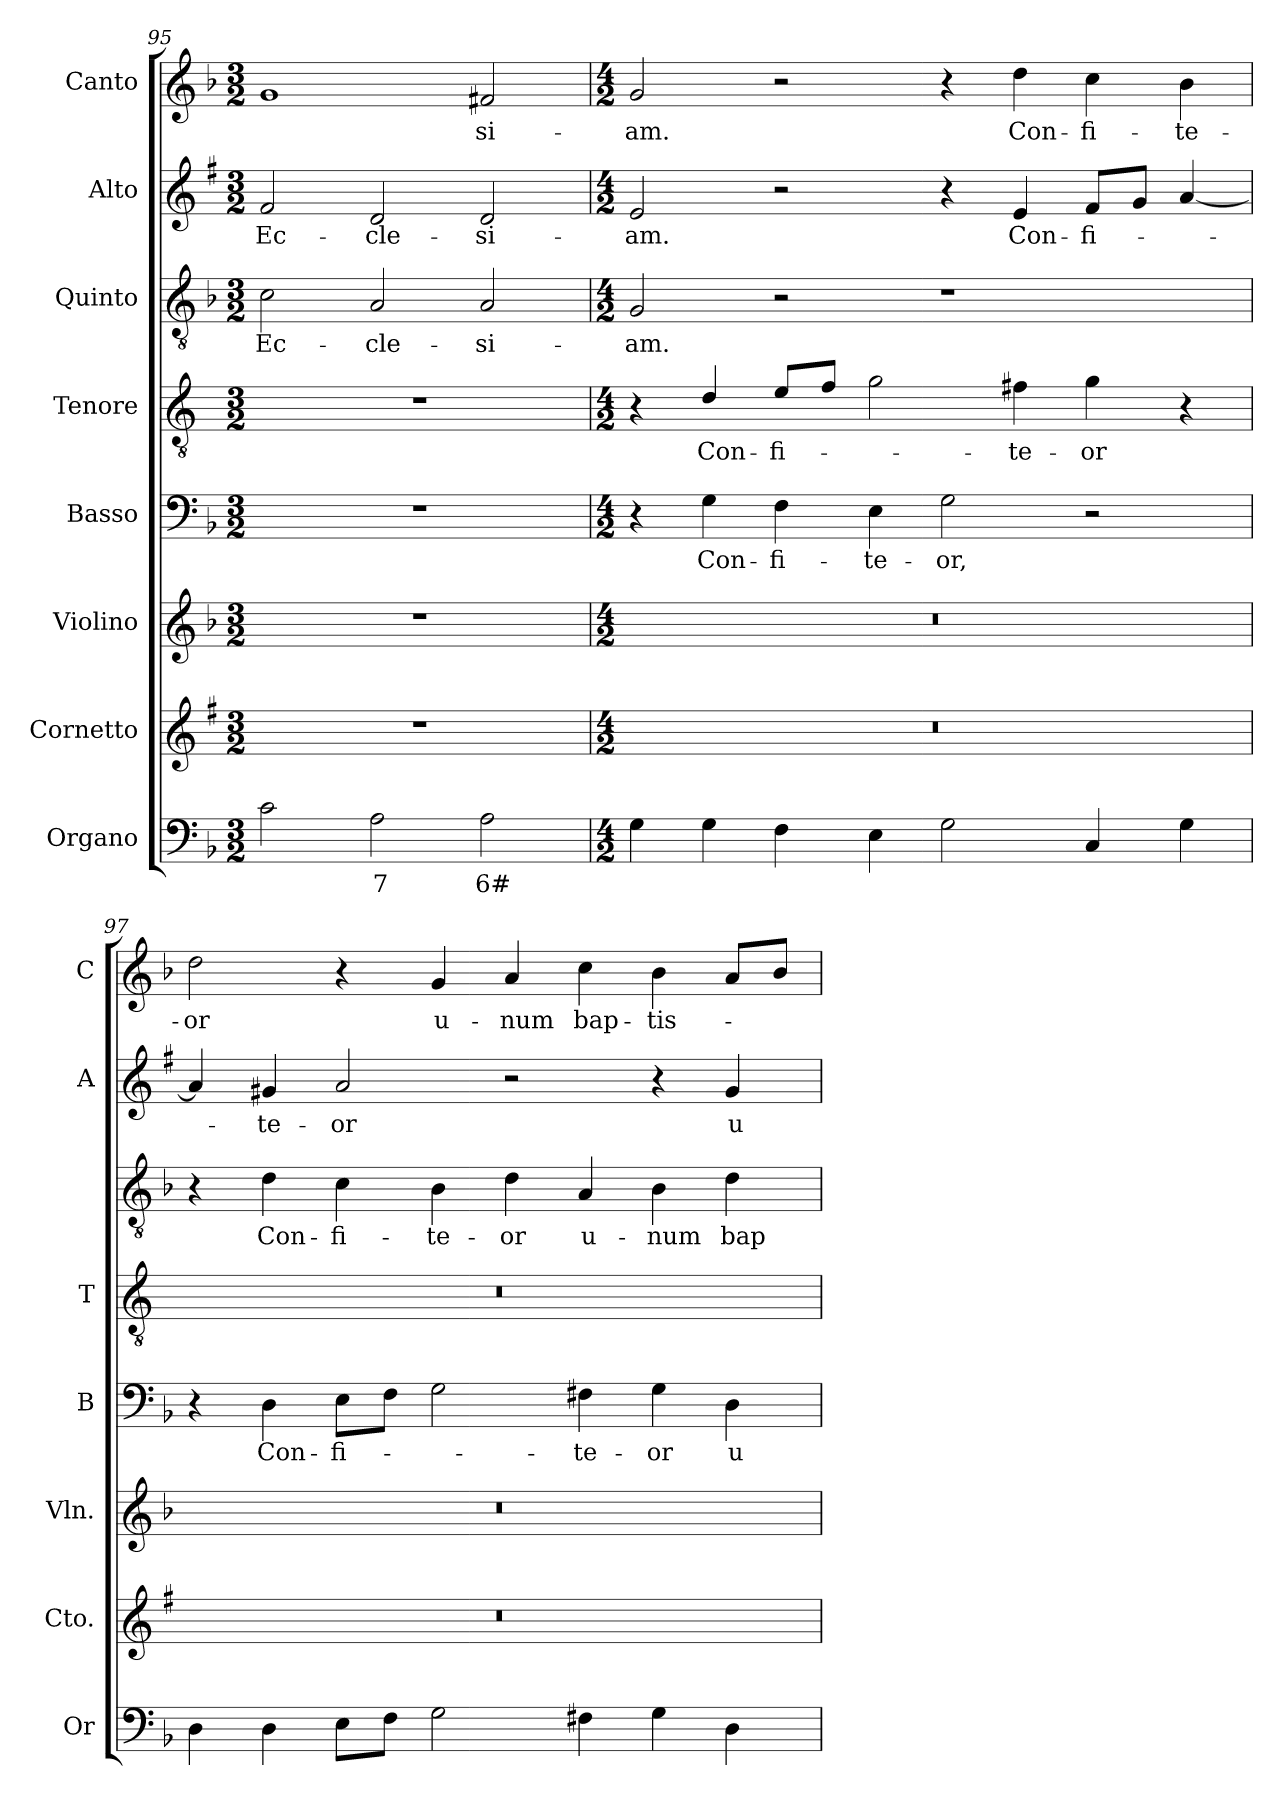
**kern	**text	**kern	**kern	**kern	**text	**kern	**text	**kern	**text	**kern	**text	**kern	**text
*part8	*part8	*part7	*part6	*part5	*part5	*part4	*part4	*part3	*part3	*part2	*part2	*part1	*part1
*staff8	*staff8	*staff7	*staff6	*staff5	*staff5	*staff4	*staff4	*staff3	*staff3	*staff2	*staff2	*staff1	*staff1
*I"Organo	*	*I"Cornetto	*I"Violino	*I"Basso	*	*I"Tenore	*	*I"Quinto	*	*I"Alto	*	*I"Canto	*
*I'Or	*	*I'Cto.	*I'Vln.	*I'B	*	*I'T	*	*	*	*I'A	*	*I'C	*
*clefF4	*	*clefG2	*clefG2	*clefF4	*	*clefGv2	*	*clefGv2	*	*clefG2	*	*clefG2	*
*	*	*ITrd1c2	*	*	*	*ITrd4c7	*	*	*	*ITrd1c2	*	*	*
*k[b-]	*	*k[b-]	*k[b-]	*k[b-]	*	*k[b-]	*	*k[b-]	*	*k[b-]	*	*k[b-]	*
*F:	*	*F:	*F:	*F:	*	*F:	*	*F:	*	*F:	*	*F:	*
*M3/2	*	*M3/2	*M3/2	*M3/2	*	*M3/2	*	*M3/2	*	*M3/2	*	*M3/2	*
=95	=95	=95	=95	=95	=95	=95	=95	=95	=95	=95	=95	=95	=95
!	!	!	!	!	!	!	!	!	!LO:LY:b	!	!LO:LY:b	!	!
2c\	.	1.r	1.r	1.r	.	1.r	.	2c\	Ec-	2e/	Ec-	1g	.
!	!LO:LY:b	!	!	!	!	!	!	!	!LO:LY:b	!	!LO:LY:b	!	!
2A\	7	.	.	.	.	.	.	2A/	-cle-	2c/	-cle-	.	.
!	!LO:LY:b	!	!	!	!	!	!	!	!LO:LY:b	!	!LO:LY:b	!	!LO:LY:b
2A\	6#	.	.	.	.	.	.	2A/	-si-	2c/	-si-	2f#X/	-si-
=96	=96	=96	=96	=96	=96	=96	=96	=96	=96	=96	=96	=96	=96
*M4/2	*	*M4/2	*M4/2	*M4/2	*	*M4/2	*	*M4/2	*	*M4/2	*	*M4/2	*
!	!	!	!	!	!	!	!	!	!LO:LY:b	!	!LO:LY:b	!	!LO:LY:b
4G\	.	0r	0r	4r	.	4r	.	2G/	-am.	2d/	-am.	2g/	-am.
!	!	!	!	!	!LO:LY:b	!	!LO:LY:b	!	!	!	!	!	!
4G\	.	.	.	4G\	Con-	4G/	Con-	.	.	.	.	.	.
!	!	!	!	!	!LO:LY:b	!	!LO:LY:b	!	!	!	!	!	!
4F\	.	.	.	4F\	-fi-	8A/L	-fi-	2r	.	2r	.	2r	.
.	.	.	.	.	.	8B-/J	.	.	.	.	.	.	.
!	!	!	!	!	!LO:LY:b	!	!	!	!	!	!	!	!
4E\	.	.	.	4E\	-te-	2c\	.	.	.	.	.	.	.
!	!	!	!	!	!LO:LY:b	!	!	!	!	!	!	!	!
2G\	.	.	.	2G\	-or,	.	.	1r	.	4r	.	4r	.
!	!	!	!	!	!	!	!LO:LY:b	!	!	!	!LO:LY:b	!	!LO:LY:b
.	.	.	.	.	.	4Bn\	-te-	.	.	4d/	Con-	4dd\	Con-
!	!	!	!	!	!	!	!LO:LY:b	!	!	!	!LO:LY:b	!	!LO:LY:b
4C/	.	.	.	2r	.	4c\	-or	.	.	8e/L	-fi-	4cc\	-fi-
.	.	.	.	.	.	.	.	.	.	8f/J	.	.	.
!	!	!	!	!	!	!	!	!	!	!	!	!	!LO:LY:b
4G\	.	.	.	.	.	4r	.	.	.	[4g/	.	4b-\	-te-
=97	=97	=97	=97	=97	=97	=97	=97	=97	=97	=97	=97	=97	=97
!	!	!	!	!	!	!	!	!	!	!	!	!	!LO:LY:b
4D\	.	0r	0r	4r	.	0r	.	4r	.	4g/]	.	2dd\	-or
!	!	!	!	!	!LO:LY:b	!	!	!	!LO:LY:b	!	!LO:LY:b	!	!
4D\	.	.	.	4D\	Con-	.	.	4d\	Con-	4f#X/	-te-	.	.
!	!	!	!	!	!LO:LY:b	!	!	!	!LO:LY:b	!	!LO:LY:b	!	!
8E\L	.	.	.	8E\L	-fi-	.	.	4c\	-fi-	2g/	-or	4r	.
8F\J	.	.	.	8F\J	.	.	.	.	.	.	.	.	.
!	!	!	!	!	!	!	!	!	!LO:LY:b	!	!	!	!LO:LY:b
2G\	.	.	.	2G\	.	.	.	4B-\	-te-	.	.	4g/	u-
!	!	!	!	!	!	!	!	!	!LO:LY:b	!	!	!	!LO:LY:b
.	.	.	.	.	.	.	.	4d\	-or	2r	.	4a/	-num
!	!	!	!	!	!LO:LY:b	!	!	!	!LO:LY:b	!	!	!	!LO:LY:b
4F#X\	.	.	.	4F#X\	-te-	.	.	4A/	u-	.	.	4cc\	bap-
!	!	!	!	!	!LO:LY:b	!	!	!	!LO:LY:b	!	!	!	!LO:LY:b
4G\	.	.	.	4G\	-or	.	.	4B-\	-num	4r	.	4b-\	-tis-
!	!	!	!	!	!LO:LY:b	!	!	!	!LO:LY:b	!	!LO:LY:b	!	!
4D\	.	.	.	4D\	u-	.	.	4d\	bap-	4f#/	u-	8a/L	.
.	.	.	.	.	.	.	.	.	.	.	.	8b-/J	.
=	=	=	=	=	=	=	=	=	=	=	=	=	=
*-	*-	*-	*-	*-	*-	*-	*-	*-	*-	*-	*-	*-	*-
